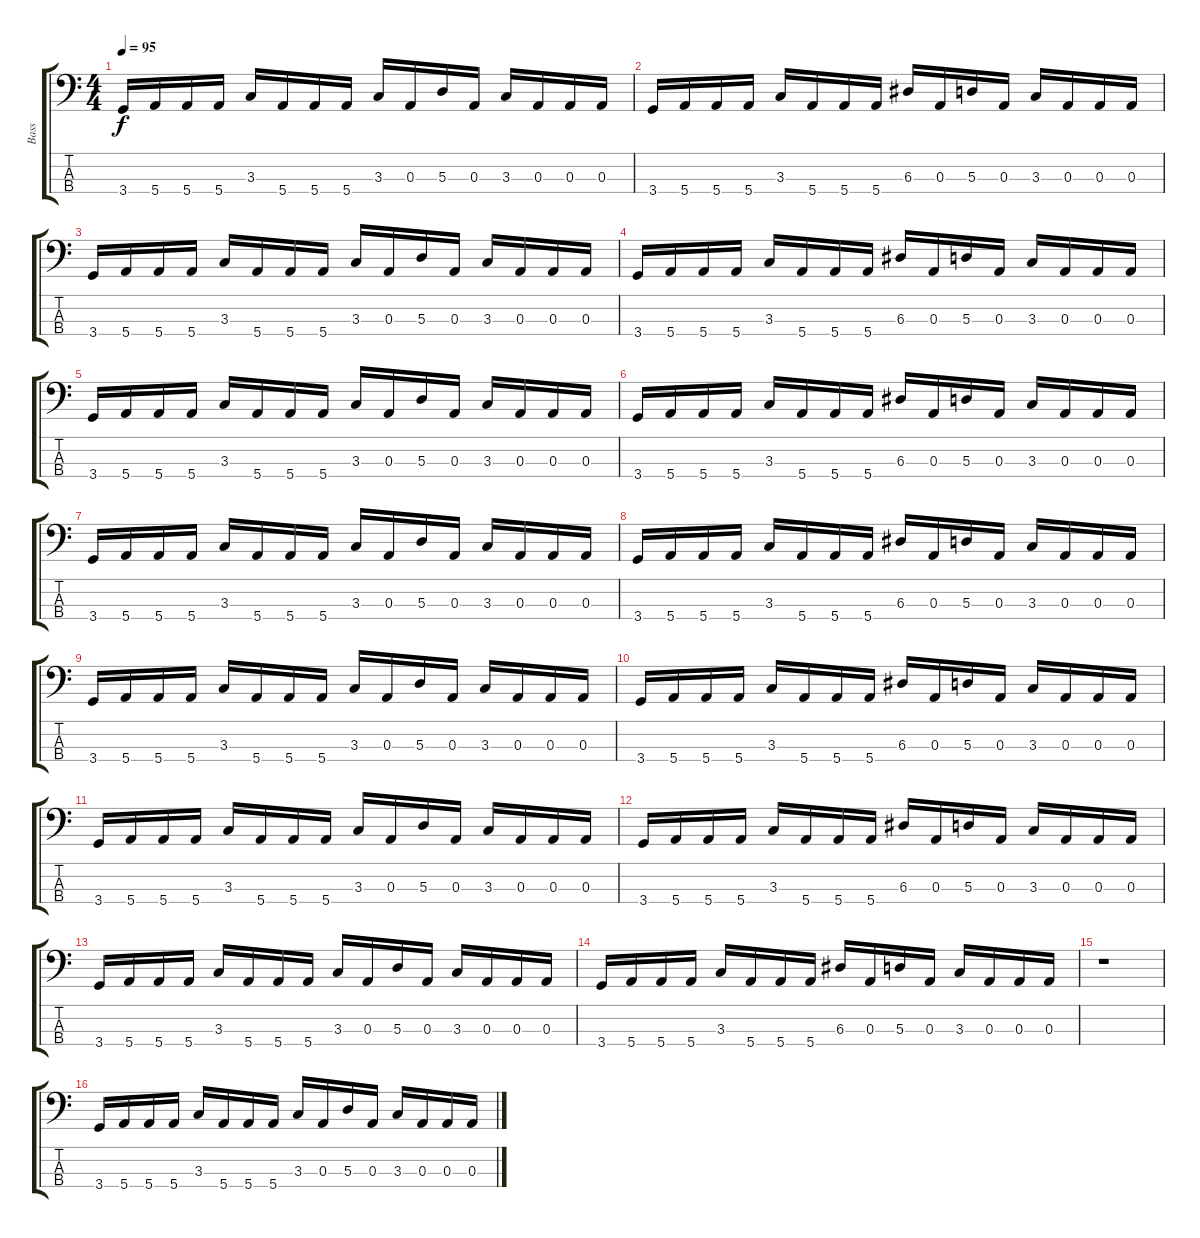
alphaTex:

\track ("Bass" "Bass") {instrument fretlessbass}
\staff {score tabs}
\tuning (G2 D2 A1 E1) {hide}
\ts (4 4)
\tempo 95
\clef f4
\ks c
3.4.16{dy f instrument fretlessbass} 5.4.16 5.4.16 5.4.16 3.3.16 5.4.16 5.4.16 5.4.16 3.3.16 0.3.16 5.3.16 0.3.16 3.3.16 0.3.16 0.3.16 0.3.16 |
3.4.16 5.4.16 5.4.16 5.4.16 3.3.16 5.4.16 5.4.16 5.4.16 6.3.16 0.3.16 5.3.16 0.3.16 3.3.16 0.3.16 0.3.16 0.3.16 |
3.4.16 5.4.16 5.4.16 5.4.16 3.3.16 5.4.16 5.4.16 5.4.16 3.3.16 0.3.16 5.3.16 0.3.16 3.3.16 0.3.16 0.3.16 0.3.16 |
3.4.16 5.4.16 5.4.16 5.4.16 3.3.16 5.4.16 5.4.16 5.4.16 6.3.16 0.3.16 5.3.16 0.3.16 3.3.16 0.3.16 0.3.16 0.3.16 |
3.4.16 5.4.16 5.4.16 5.4.16 3.3.16 5.4.16 5.4.16 5.4.16 3.3.16 0.3.16 5.3.16 0.3.16 3.3.16 0.3.16 0.3.16 0.3.16 |
3.4.16 5.4.16 5.4.16 5.4.16 3.3.16 5.4.16 5.4.16 5.4.16 6.3.16 0.3.16 5.3.16 0.3.16 3.3.16 0.3.16 0.3.16 0.3.16 |
3.4.16 5.4.16 5.4.16 5.4.16 3.3.16 5.4.16 5.4.16 5.4.16 3.3.16 0.3.16 5.3.16 0.3.16 3.3.16 0.3.16 0.3.16 0.3.16 |
3.4.16 5.4.16 5.4.16 5.4.16 3.3.16 5.4.16 5.4.16 5.4.16 6.3.16 0.3.16 5.3.16 0.3.16 3.3.16 0.3.16 0.3.16 0.3.16 |
3.4.16 5.4.16 5.4.16 5.4.16 3.3.16 5.4.16 5.4.16 5.4.16 3.3.16 0.3.16 5.3.16 0.3.16 3.3.16 0.3.16 0.3.16 0.3.16 |
3.4.16 5.4.16 5.4.16 5.4.16 3.3.16 5.4.16 5.4.16 5.4.16 6.3.16 0.3.16 5.3.16 0.3.16 3.3.16 0.3.16 0.3.16 0.3.16 |
3.4.16 5.4.16 5.4.16 5.4.16 3.3.16 5.4.16 5.4.16 5.4.16 3.3.16 0.3.16 5.3.16 0.3.16 3.3.16 0.3.16 0.3.16 0.3.16 |
3.4.16 5.4.16 5.4.16 5.4.16 3.3.16 5.4.16 5.4.16 5.4.16 6.3.16 0.3.16 5.3.16 0.3.16 3.3.16 0.3.16 0.3.16 0.3.16 |
3.4.16 5.4.16 5.4.16 5.4.16 3.3.16 5.4.16 5.4.16 5.4.16 3.3.16 0.3.16 5.3.16 0.3.16 3.3.16 0.3.16 0.3.16 0.3.16 |
3.4.16 5.4.16 5.4.16 5.4.16 3.3.16 5.4.16 5.4.16 5.4.16 6.3.16 0.3.16 5.3.16 0.3.16 3.3.16 0.3.16 0.3.16 0.3.16 |
r.1 |
3.4.16 5.4.16 5.4.16 5.4.16 3.3.16 5.4.16 5.4.16 5.4.16 3.3.16 0.3.16 5.3.16 0.3.16 3.3.16 0.3.16 0.3.16 0.3.16
